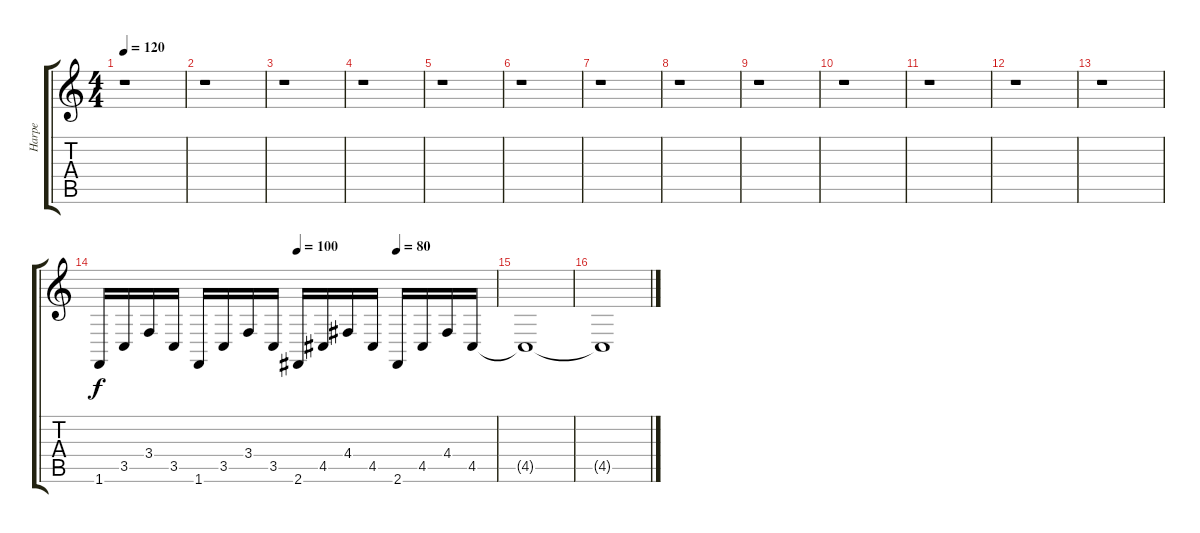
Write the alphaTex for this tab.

\track ("Harpe" "Harpe") {instrument orchestralharp}
\staff {score tabs}
\tuning (E4 B3 G3 D3 A2 E2) {hide}
\ts (4 4)
\tempo 120
\clef g2
\ks c
r.1{dy f} |
r.1 |
r.1 |
r.1 |
r.1 |
r.1 |
r.1 |
r.1 |
r.1 |
r.1 |
r.1 |
r.1 |
r.1 |
\tempo (100 0.5)
\tempo (80 0.75)
1.6.16 3.5.16 3.4.16 3.5.16 1.6.16 3.5.16 3.4.16 3.5.16 2.6.16 4.5.16 4.4.16 4.5.16 2.6.16 4.5.16 4.4.16 4.5.16 |
4.5{t}.1 |
4.5{t}.1
